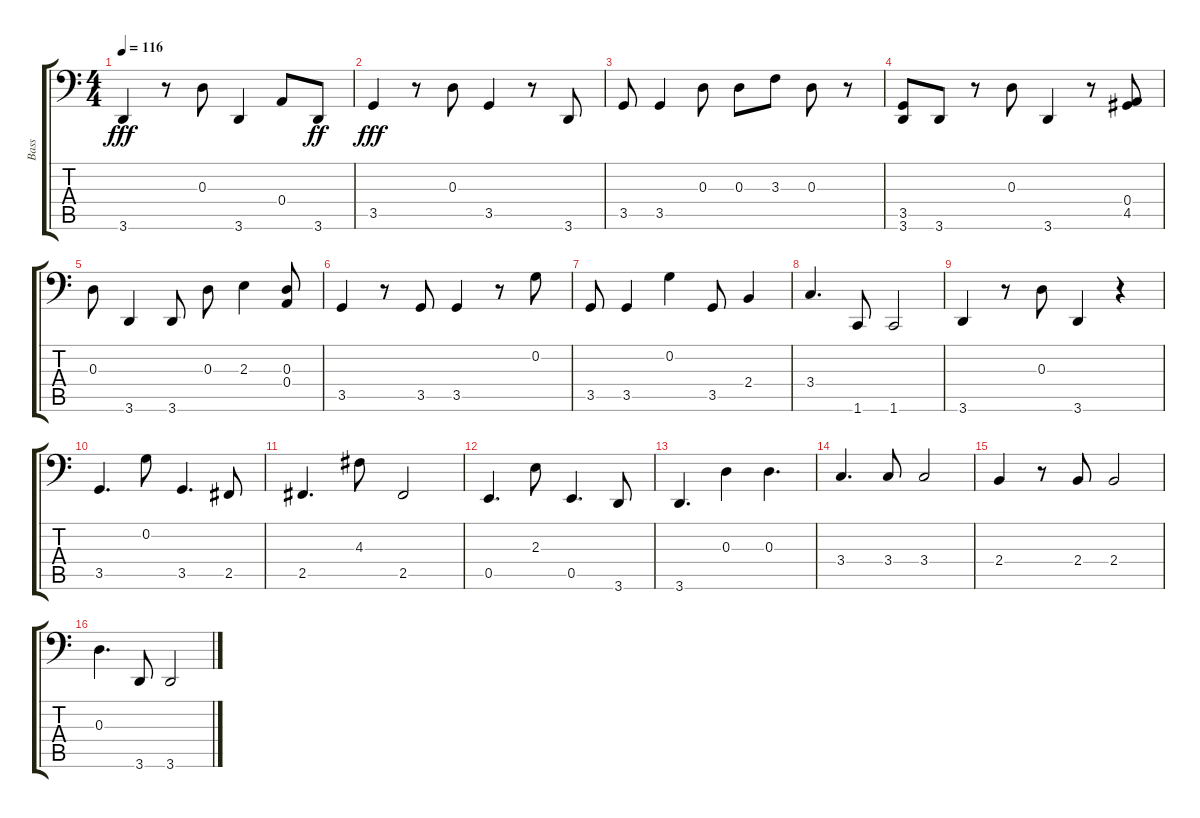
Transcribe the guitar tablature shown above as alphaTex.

\track ("Bass" "Bass") {instrument electricbassfinger}
\staff {score tabs}
\tuning (C3 G2 D2 A1 E1 B0) {hide}
\ts (4 4)
\tempo 116
\clef f4
\ks c
3.6.4{dy fff} r.8 0.3.8 3.6.4 0.4.8 3.6.8{dy ff} |
3.5.4{dy fff} r.8 0.3.8 3.5.4 r.8 3.6.8 |
3.5.8 3.5.4 0.3.8 0.3.8 3.3.8 0.3.8 r.8 |
(3.5 3.6).8 3.6.8 r.8 0.3.8 3.6.4 r.8 (0.4 4.5).8 |
0.3.8 3.6.4 3.6.8 0.3.8 2.3.4 (0.3 0.4).8 |
3.5.4 r.8 3.5.8 3.5.4 r.8 0.2.8 |
3.5.8 3.5.4 0.2.4 3.5.8 2.4.4 |
3.4.4{d} 1.6.8 1.6.2 |
3.6.4 r.8 0.3.8 3.6.4 r.4 |
3.5.4{d} 0.2.8 3.5.4{d} 2.5.8 |
2.5.4{d} 4.3.8 2.5.2 |
0.5.4{d} 2.3.8 0.5.4{d} 3.6.8 |
3.6.4{d} 0.3.4 0.3.4{d} |
3.4.4{d} 3.4.8 3.4.2 |
2.4.4 r.8 2.4.8 2.4.2 |
0.3.4{d} 3.6.8 3.6.2
